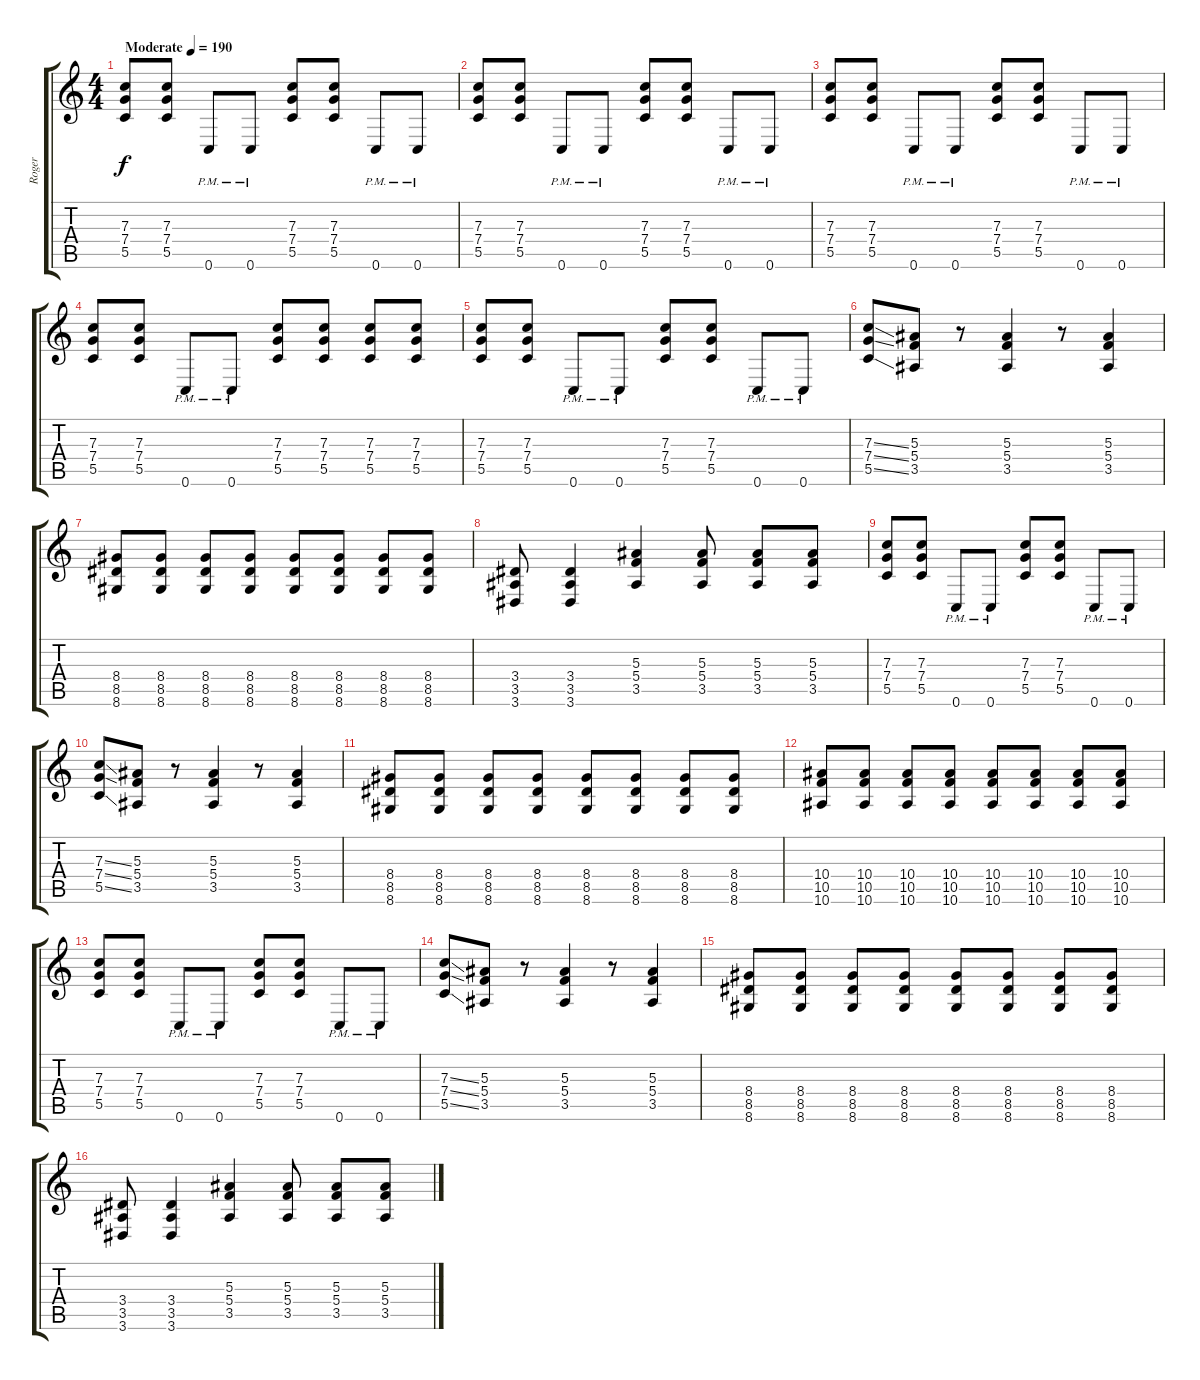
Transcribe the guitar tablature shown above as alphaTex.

\track ("Roger" "Roger") {instrument electricguitarjazz}
\staff {score tabs}
\tuning (D4 A3 F3 C3 G2 C2) {hide}
\ts (4 4)
\tempo (190 "Moderate")
\clef g2
\ks c
(7.3 7.4 5.5).8{dy f instrument electricguitarjazz} (7.3 7.4 5.5).8 0.6{pm}.8 0.6{pm}.8 (7.3 7.4 5.5).8 (7.3 7.4 5.5).8 0.6{pm}.8 0.6{pm}.8 |
(7.3 7.4 5.5).8 (7.3 7.4 5.5).8 0.6{pm}.8 0.6{pm}.8 (7.3 7.4 5.5).8 (7.3 7.4 5.5).8 0.6{pm}.8 0.6{pm}.8 |
(7.3 7.4 5.5).8 (7.3 7.4 5.5).8 0.6{pm}.8 0.6{pm}.8 (7.3 7.4 5.5).8 (7.3 7.4 5.5).8 0.6{pm}.8 0.6{pm}.8 |
(7.3 7.4 5.5).8 (7.3 7.4 5.5).8 0.6{pm}.8 0.6{pm}.8 (7.3 7.4 5.5).8 (7.3 7.4 5.5).8 (7.3 7.4 5.5).8 (7.3 7.4 5.5).8 |
(7.3 7.4 5.5).8 (7.3 7.4 5.5).8 0.6{pm}.8 0.6{pm}.8 (7.3 7.4 5.5).8 (7.3 7.4 5.5).8 0.6{pm}.8 0.6{pm}.8 |
(7.3{ss} 7.4{ss} 5.5{ss}).8 (5.3 5.4 3.5).8 r.8 (5.3 5.4 3.5).4 r.8 (5.3 5.4 3.5).4 |
(8.4 8.5 8.6).8 (8.4 8.5 8.6).8 (8.4 8.5 8.6).8 (8.4 8.5 8.6).8 (8.4 8.5 8.6).8 (8.4 8.5 8.6).8 (8.4 8.5 8.6).8 (8.4 8.5 8.6).8 |
(3.4 3.5 3.6).8 (3.4 3.5 3.6).4 (5.3 5.4 3.5).4 (5.3 5.4 3.5).8 (5.3 5.4 3.5).8 (5.3 5.4 3.5).8 |
(7.3 7.4 5.5).8 (7.3 7.4 5.5).8 0.6{pm}.8 0.6{pm}.8 (7.3 7.4 5.5).8 (7.3 7.4 5.5).8 0.6{pm}.8 0.6{pm}.8 |
(7.3{ss} 7.4{ss} 5.5{ss}).8 (5.3 5.4 3.5).8 r.8 (5.3 5.4 3.5).4 r.8 (5.3 5.4 3.5).4 |
(8.4 8.5 8.6).8 (8.4 8.5 8.6).8 (8.4 8.5 8.6).8 (8.4 8.5 8.6).8 (8.4 8.5 8.6).8 (8.4 8.5 8.6).8 (8.4 8.5 8.6).8 (8.4 8.5 8.6).8 |
(10.4 10.5 10.6).8 (10.4 10.5 10.6).8 (10.4 10.5 10.6).8 (10.4 10.5 10.6).8 (10.4 10.5 10.6).8 (10.4 10.5 10.6).8 (10.4 10.5 10.6).8 (10.4 10.5 10.6).8 |
(7.3 7.4 5.5).8 (7.3 7.4 5.5).8 0.6{pm}.8 0.6{pm}.8 (7.3 7.4 5.5).8 (7.3 7.4 5.5).8 0.6{pm}.8 0.6{pm}.8 |
(7.3{ss} 7.4{ss} 5.5{ss}).8 (5.3 5.4 3.5).8 r.8 (5.3 5.4 3.5).4 r.8 (5.3 5.4 3.5).4 |
(8.4 8.5 8.6).8 (8.4 8.5 8.6).8 (8.4 8.5 8.6).8 (8.4 8.5 8.6).8 (8.4 8.5 8.6).8 (8.4 8.5 8.6).8 (8.4 8.5 8.6).8 (8.4 8.5 8.6).8 |
(3.4 3.5 3.6).8 (3.4 3.5 3.6).4 (5.3 5.4 3.5).4 (5.3 5.4 3.5).8 (5.3 5.4 3.5).8 (5.3 5.4 3.5).8
